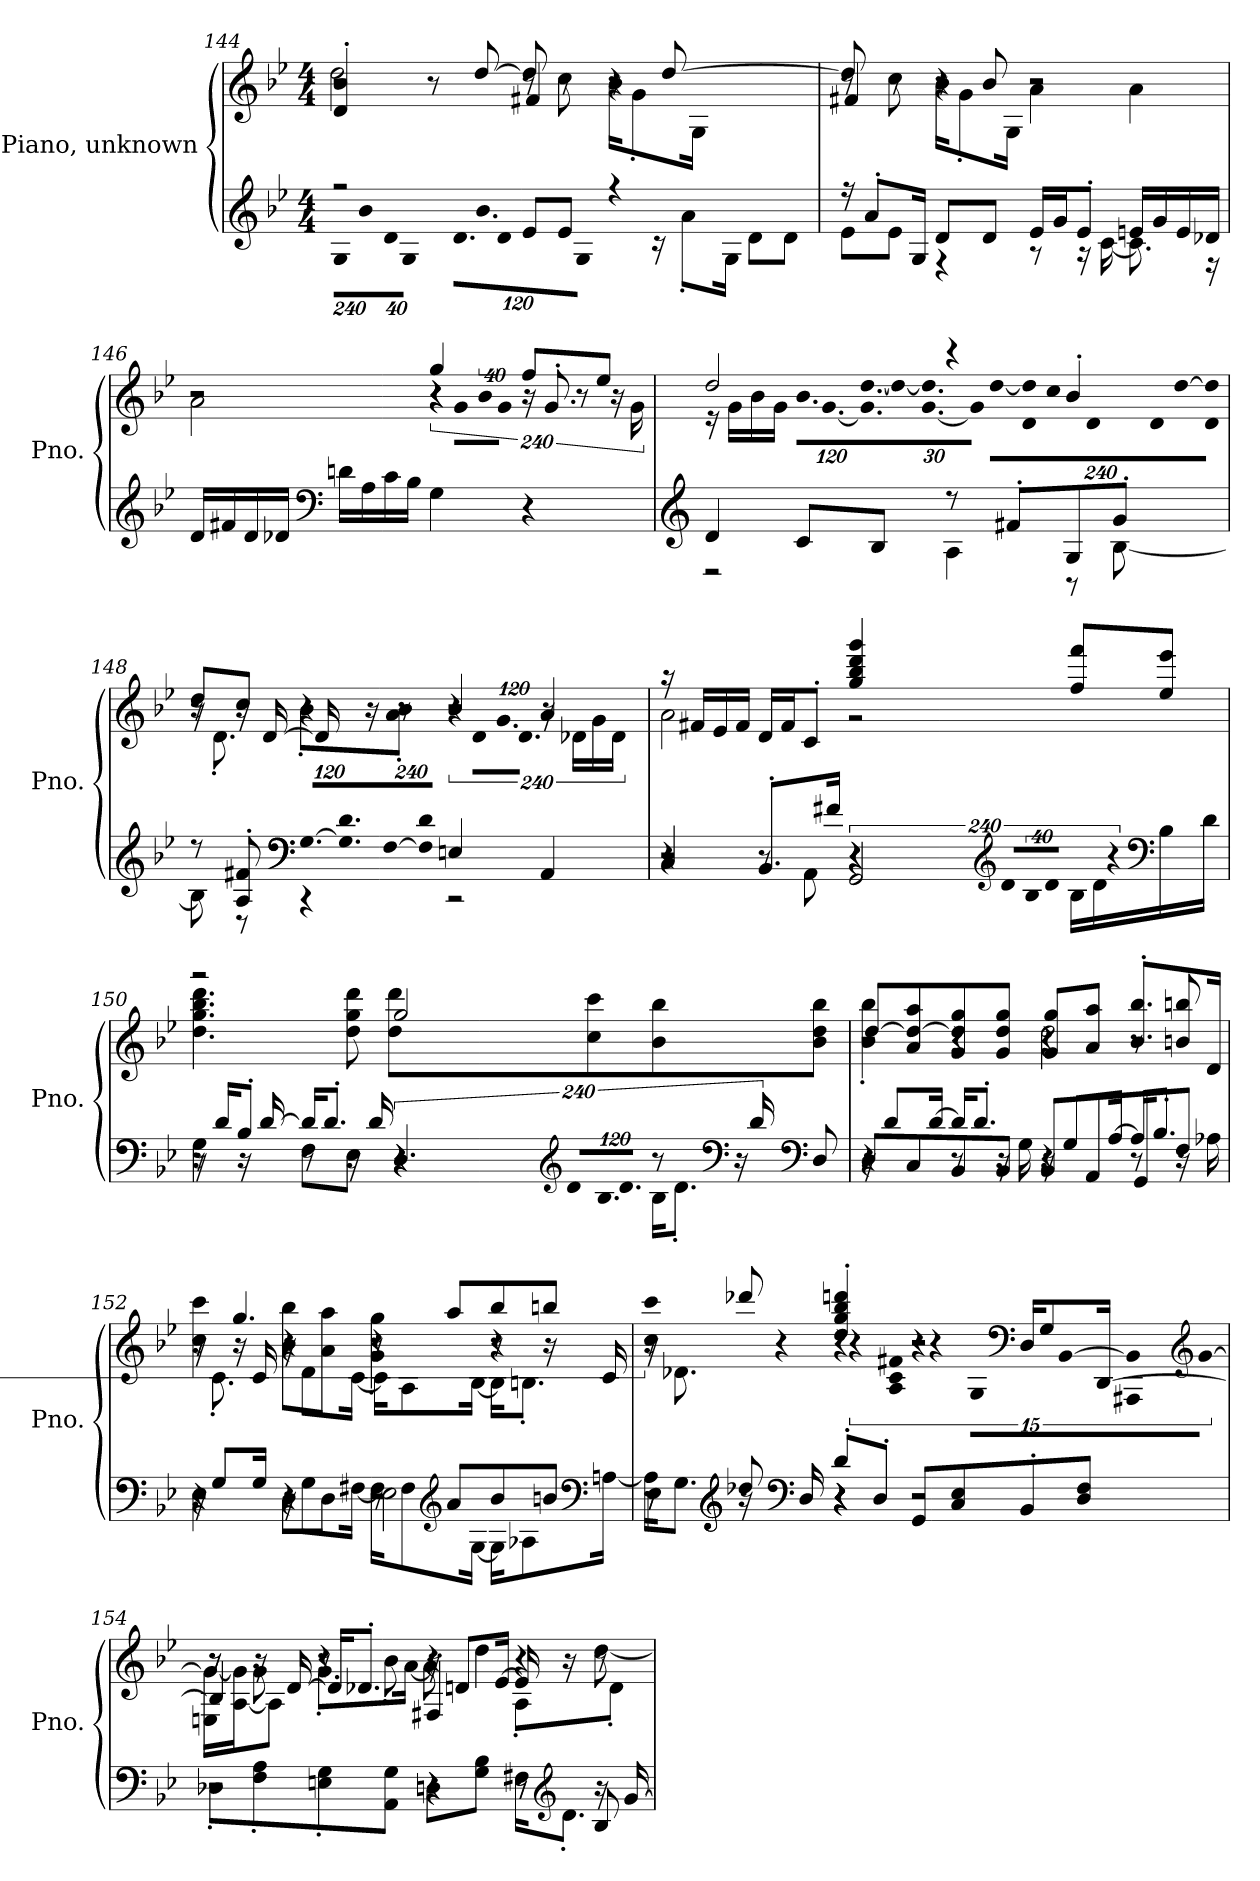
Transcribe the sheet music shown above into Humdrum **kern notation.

**kern	**kern
*part1	*part1
*staff2	*staff1
*I"Piano, unknown	*
*I'Pno.	*
!!LO:PB:g=z
*clefG2	*clefG2
*k[b-e-]	*k[b-e-]
*M4/4	*M4/4
=144	=144
*^	*
*	*Xbrackettup	*
!	!LO:N:vis=16	!
*	*	*^
*	*	*	*^
2r	1920%137G\LL	4d/' 4b-/'	2dd\	2r
!	!LO:N:vis=16	!	!	!
.	1920%137b-\	.	.	.
!	!LO:N:vis=32	!	!	!
.	640%23d\K	.	.	.
!	!LO:N:vis=16	!	!	!
.	1920%137G\JJ	.	.	.
!	!LO:N:vis=32.	!	!	!
.	1920%103d\LLL	8r	.	.
!	!LO:N:vis=32.	!	!	!
.	1920%103b-\J	.	.	.
!	!LO:N:vis=16	!	!	!
.	1920%137d\	.	.	.
.	.	[8dd/	.	.
!	!LO:N:vis=16	!	!	!
.	1920%137G\JJ	.	.	.
8e-/L	16r	8dd/]	8r	4f#X/
.	8a'\L	.	.	.
8e-/J	.	8r	8cc\	.
.	16G\Jk	.	.	.
4r	8d\L	8r	16b-\KL	4r
.	.	.	8g'\	.
.	8d\J	[8dd/	.	.
.	.	.	16G\Jk	.
=145	=145	=145	=145	=145
16r	8e-\L	8dd/]	8r	4f#X/
8a'/L	.	.	.	.
.	8e-\J	8r	8cc\	.
16G/Jk	.	.	.	.
8d/L	4r	8r	16b-\KL	4r
.	.	.	8g'\	.
8d/J	.	8b-/	.	.
.	.	.	16G\Jk	.
16e-/LL	8r	2r	4a\	2r
16g/J	.	.	.	.
8e-'/J	16r	.	.	.
.	[16c\	.	.	.
16en/LL	8.c\]	.	4a\	.
16g/	.	.	.	.
16e/	.	.	.	.
16d-X/JJ	16r	.	.	.
*v	*v	*	*	*
!!LO:LB:g=z	!!	!!
=146	=146	=146	=146
16d/LL	2r	2a\	2r
16f#X/	.	.	.
16d/	.	.	.
16d-X/JJ	.	.	.
*clefF4	*	*	*
16dn\LL	.	.	.
16A\	.	.	.
16c\	.	.	.
16B-\JJ	.	.	.
!	!	!LO:N:vis=16	!
4G\	4gg/	1920%137r	4r
!	!	!LO:N:vis=16	!
.	.	1920%137g\LL	.
!	!	!LO:N:vis=32	!
.	.	640%23b-\K	.
!	!	!LO:N:vis=16	!
.	.	1920%137g\JJ	.
4r	8ff/L	8r	16r
.	.	.	8.g'/
.	8ee-/J	16r	.
.	.	16g\	.
*	*v	*v	*v
=147	=147
*clefG2	*
*^	*^
4d/	2r	2dd/	16r
.	.	.	16g\LL
.	.	.	16b-\
.	.	.	16g\JJ
*	*	*	*Xbrackettup
!	!	!	!LO:N:vis=32.
8c/L	.	.	1920%103b-\LLL
!	!	!	!LO:N:vis=32.
.	.	.	[1920%103g\
!	!	!	!LO:N:vis=32.
.	.	.	1920%103g\] [1920%103dd\
8B-/J	.	.	.
!	!	!	!LO:N:vis=64
.	.	.	960%17dd\K_
!	!	!	!LO:N:vis=32.
.	.	.	[1920%103g\ 1920%103dd\]
!	!	!	!LO:N:vis=64
.	.	.	960%17g\JJJk]
!	!	!	!LO:N:vis=16
8r	4A\	4r	[1920%137dd\LL
!	!	!	!LO:N:vis=16
.	.	.	1920%137d\ 1920%137dd\]
8f#X'/L	.	.	.
!	!	!	!LO:N:vis=16
.	.	.	1920%137cc\
!	!	!	!LO:N:vis=16
.	.	.	1920%137d\
8G/	8r	4b-'/	.
.	.	.	1920ryy
!	!	!	!LO:N:vis=16
.	.	.	1920%137d\
!	!	!	!LO:N:vis=16
.	.	.	[1920%137dd\
8g'/J	[8B-\	.	.
!	!	!	!LO:N:vis=16
.	.	.	1920%137d\ 1920%137dd\]JJ
!!LO:LB:g=z
=148	=148	=148	=148
*	*	*	*^
8r	8B-\]	8dd/L	16r	8r
.	.	.	8.d'\	.
8A/' 8f#X/'	8r	8cc/J	.	16r
.	.	.	.	[16d/
*clefF4	*	*	*	*
!LO:N:vis=32.	!	!	!	!
[1920%103G/LLL	4r	4r	8b-'\L	16d/]
!LO:N:vis=32.	!	!	!	!
1920%103G/] 1920%103d/J	.	.	.	.
.	.	.	.	16r
!LO:N:vis=16	!	!	!	!
[1920%137F/	.	.	.	.
.	.	.	8a\' 8b-\'J	8r
!LO:N:vis=16	!	!	!	!
1920%137F/] 1920%137d/JJ	.	.	.	.
*	*	*	*brackettup	*
!	!	!	!LO:N:vis=16	!
4En/	2r	4b-/	1920%137r	2r
!	!	!	!LO:N:vis=16	!
.	.	.	1920%137d\LL	.
!	!	!	!LO:N:vis=32.	!
.	.	.	1920%103g\L	.
!	!	!	!LO:N:vis=32.	!
.	.	.	1920%103d\JJJ	.
4AA/	.	4a/	16r	.
.	.	.	16d-X\LL	.
.	.	.	16g\	.
.	.	.	16d-\JJ	.
*	*	*	*v	*v
=149	=149	=149	=149
*	*^	*	*
4C/	4r	2r	16r	2a\
.	.	.	16f#X/LL	.
.	.	.	16e-/	.
.	.	.	16f#/JJ	.
8.BB-'/L	8r	.	16d/LL	.
.	.	.	16f#/J	.
.	8AA\	.	8c'/J	.
16f#X/Jk	.	.	.	.
*brackettup	*	*	*	*
!LO:N:vis=16	!	!	!	!
1920%137r	4r	2GG/	4gg/ 4bb-/ 4ddd/ 4ggg/	2r
*clefG2	*	*	*	*
!LO:N:vis=16	!	!	!	!
1920%137d/LL	.	.	.	.
!LO:N:vis=32	!	!	!	!
640%23B-/K	.	.	.	.
!LO:N:vis=16	!	!	!	!
1920%137d/JJ	.	.	.	.
4r	16B-\LL	.	8ff/ 8fff/L	.
.	16d\	.	.	.
*clefF4	*	*	*	*
.	16B-\	.	8ee-/ 8eee-/J	.
.	16d\JJ	.	.	.
!!LO:LB:g=z	!!
=150	=150	=150	=150	=150
16r	4G\	8r	2r	4.dd\ 4.gg\ 4.bb-\ 4.ddd\
16d/KL	.	.	.	.
8B-'/J	.	16r	.	.
.	.	[16d/	.	.
8r	8F\L	16d/KL]	.	.
.	.	8.d'/J	.	.
16r	8E-\J	.	.	8dd\ 8gg\ 8ddd\
16d/	.	.	.	.
!LO:N:vis=16	!	!	!	!
1920%137r	4r	4.D/	2gg/	8dd\ 8ddd\L
*clefG2	*	*	*	*
!LO:N:vis=16	!	!	!	!
1920%137d/LL	.	.	.	.
.	.	.	.	8cc\ 8ccc\
!LO:N:vis=32.	!	!	!	!
1920%103B-/L	.	.	.	.
!LO:N:vis=32.	!	!	!	!
1920%103d/JJJ	.	.	.	.
8r	16B-\KL	.	.	8b-\ 8bb-\
.	8.d'\J	.	.	.
*clefF4	*	*	*	*
16r	.	8D/	.	8b-\ 8dd\ 8bb-\J
16d/	.	.	.	.
=151	=151	=151	=151	=151
*	*	*	*	*^
16r	4r	8D/L	2r	4b-\' 4bb-\'	[8dd/L
8d/L	.	.	.	.	.
.	.	8C/	.	.	8a/ 8dd/_ 8aa/
[16d/Jk	.	.	.	.	.
16d/KL]	8r	8BB-/	.	4r	8g/ 8dd/] 8gg/
8.d'/J	.	.	.	.	.
.	16r	8BB-/J	.	.	8g/ 8dd/ 8gg/J
.	16G\	.	.	.	.
16r	4r	8BB-/L	4r	2dd\	8g/ 8gg/L
8G/L	.	.	.	.	.
.	.	8AA/	.	.	8a/ 8aa/J
[16A/Jk	.	.	.	.	.
16A/KL]	8r	8GG/	8r	.	8.b-/' 8.bb-/'L
8.B-'/J	.	.	.	.	.
.	16r	8F/J	8bn/ 8bbn/	.	.
.	16A-X\	.	.	.	16d/Jk
!!LO:LB:g=z
=152	=152	=152	=152	=152	=152
*	*	*^	*	*	*^
2r	4r	16r	4E-\	8r	4cc\ 4ccc\	8r	16r
.	.	8G/L	.	.	.	.	8.c'\
.	.	.	.	4.gg/	.	16r	.
.	.	16G/Jk	.	.	.	16c/	.
.	16r	4r	8D\L	.	8b-\ 8bb-\L	4r	16r
.	8G\L	.	.	.	.	.	8d\L
.	.	.	8D\J	.	8a\ 8aa\J	.	.
.	[16F#X\Jk	.	.	.	.	.	[16c\Jk
8r	16F#\KL]	2r	2E-\	8r	4g\' 4gg\'	4r	16c\KL]
.	8F#\	.	.	.	.	.	8A\
*clefG2	*	*	*	*	*	*	*
8a/L	.	.	.	8aa/L	.	.	.
.	[16G\Jk	.	.	.	.	.	[16B-\Jk
8b-/	16G\KL]	.	.	8bb-/	4r	8r	16B-\KL]
.	8A-X\	.	.	.	.	.	8.Bn'\J
8bn/J	.	.	.	8bbn/J	.	16r	.
*clefF4	*	*	*	*	*	*	*
.	[16An\Jk	.	.	.	.	16c/	.
*	*	*	*	*	*	*v	*v
!!LO:LB:g=z
=153	=153	=153	=153	=153	=153	=153
!	!	!	!	!	!	!LO:N:vis=8
8r	16A\KL]	8r	4E-\	8r	16r	960%137cc\ 960%137ccc\
.	8.G\J	.	.	.	8.d-X\	.
*clefG2	*	*	*	*	*	*
8dd-X/	.	16r	.	8ddd-X/	.	.
!	!	!	!	!	!	!LO:N:vis=8
.	.	.	.	.	.	960%137r
*clefF4	*	*	*	*	*	*
.	.	16D/	.	.	.	.
4r	4r	8d'/L	4r	4dd/' 4gg/' 4bb-/' 4dddn/'	4r	.
.	.	.	.	.	.	1920ryy
!	!	!	!	!	!	!LO:N:vis=16
.	.	.	.	.	.	1920%137r
!	!	!	!	!	!	!LO:N:vis=16
.	.	.	.	.	.	1920%137A\ 1920%137c\ 1920%137f#X\
.	.	8D'/J	.	.	.	.
!	!	!	!	!	!	!LO:N:vis=8
.	.	.	.	.	.	960%137r
2r	2r	8GG/L	2r	4r	2r	.
!	!	!	!	!	!	!LO:N:vis=16
.	.	.	.	.	.	1920%137G\LL
.	.	8C/ 8E-/	.	.	.	.
!	!	!	!	!	!	!LO:N:vis=16
.	.	.	.	.	.	[1920%137g\J
!	!	!	!	!	!	!LO:N:vis=8
.	.	.	.	.	.	960%137F#X\ 960%137g\]
*	*	*	*	*clefF4	*	*
.	.	8BB-'/	.	16D/KL	.	.
.	.	.	.	8G/	.	.
.	.	.	.	.	.	1920ryy
*	*	*	*	*clefG2	*	*
!	!	!	!	!	!	!LO:N:vis=8
.	.	.	.	.	.	[960%137g\J
.	.	8D/ 8F/J	.	.	.	.
.	.	.	.	[16B-/Jk	.	.
*	*	*v	*v	*	*	*
!!LO:PB:g=z
=154	=154	=154	=154	=154	=154
*	*	*	*	*	*^
2r	8D-X'\L	2r	4B-/]	8r	8r	16En\ 16g\_LL
.	.	.	.	.	.	[16A\ 16g\]J
.	8F\' 8A\'	.	.	8g\	16r	8A\J]
.	.	.	.	.	[16d/	.
.	8En\' 8G\'	.	4r	8.g'\L	16d/KL]	8r
.	.	.	.	.	8.d-X'/J	.
.	8AA\ 8G\J	.	.	.	.	8b-'\
.	.	.	.	[16a\Jk	.	.
4r	8Dn\L	4r	4F#X'/	8a\]	16r	4r
.	.	.	.	.	8dn/L	.
.	8G\ 8B-\J	.	.	4dd\	.	.
.	.	.	.	.	[16e-/Jk	.
8r	16F#X\KL	8r	4r	.	16e-/]	8A'\L
*clefG2	*	*	*	*	*	*
.	8.d'\J	.	.	.	16r	.
16r	.	8B-/	.	[8dd\	8r	8d'\J
[16g/	.	.	.	.	.	.
*v	*v	*v	*	*	*	*
*	*v	*v	*v	*v
=	=
*-	*-
